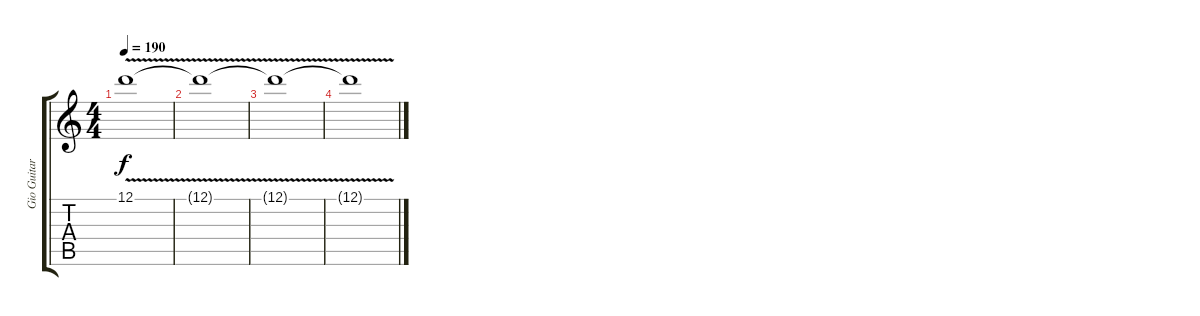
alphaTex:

\track ("Gio Guitar" "Gio Guitar") {instrument distortionguitar}
\staff {score tabs}
\tuning (D4 A3 F3 C3 G2 D2) {hide}
\ts (4 4)
\tempo 190
\clef g2
\ks c
12.1{v}.1{dy f} |
12.1{v t}.1 |
12.1{v t}.1{volume 2} |
12.1{v t}.1
